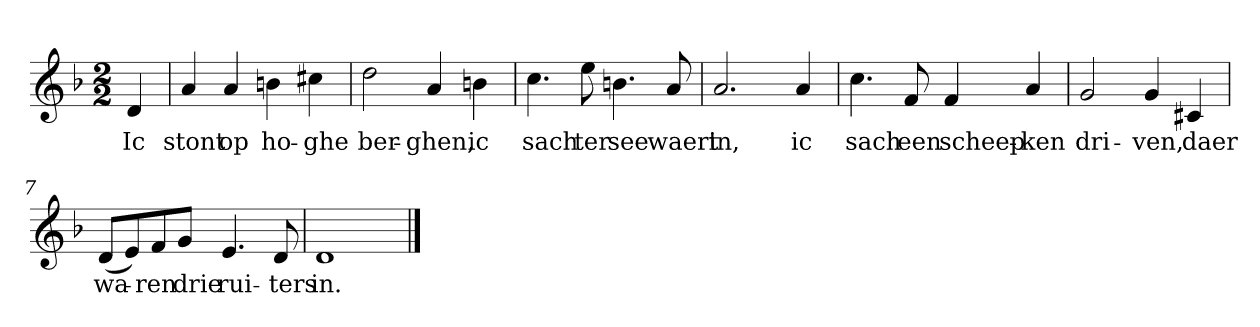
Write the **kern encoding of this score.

**kern	**text
*part1	*part1
*staff1	*staff1
*clefG2	*
*k[b-]	*
*d:	*
*M2/2	*
*MM120	*
=	=
4d	Ic
=1	=1
4a	stont
4a	op
4bn	ho-
4cc#X	-ghe
=2	=2
2dd	ber-
4a	-ghen,
4bn	ic
=3	=3
4.cc	sach
8ee	ter
4.bn	see
8a	waert
=4	=4
2.a	in,
4a	ic
=5	=5
4.cc	sach
8f	een
4f	scheep-
4a	-ken
=6	=6
2g	dri-
4g	-ven,
4c#X	daer
=7	=7
(8d/L	wa-
8e/)	.
8f/	-ren
8g/J	drie
4.e	rui-
8d	-ters
=8	=8
1d	in.
==	==
*-	*-
